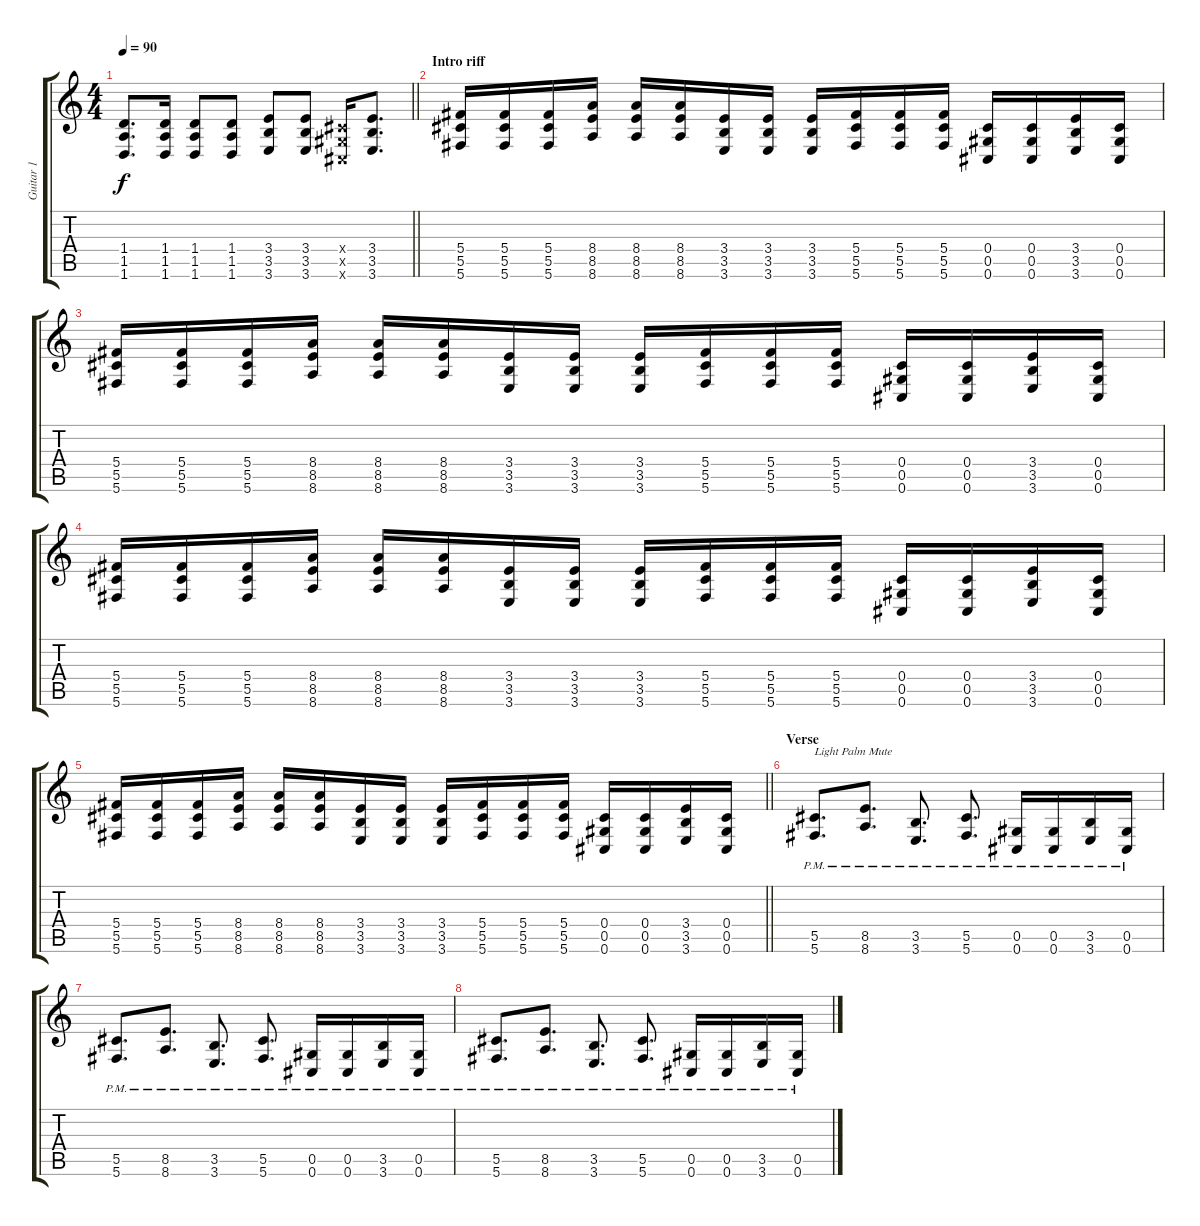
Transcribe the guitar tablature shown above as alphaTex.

\track ("Guitar 1" "Guitar 1") {instrument overdrivenguitar}
\staff {score tabs}
\tuning (Eb4 Bb3 Gb3 Db3 Ab2 Db2) {hide}
\ts (4 4)
\tempo 90
\clef g2
\barLineRight lightlight
\ks c
(1.4 1.5 1.6).8{d dy f} (1.4 1.5 1.6).16 (1.4 1.5 1.6).8 (1.4 1.5 1.6).8 (3.4 3.5 3.6).8 (3.4 3.5 3.6).8 (0.4{x} 0.5{x} 0.6{x}).16 (3.4 3.5 3.6).8{d} |
\section ("" "Intro riff")
(5.4 5.5 5.6).16 (5.4 5.5 5.6).16 (5.4 5.5 5.6).16 (8.4 8.5 8.6).16 (8.4 8.5 8.6).16 (8.4 8.5 8.6).16 (3.4 3.5 3.6).16 (3.4 3.5 3.6).16 (3.4 3.5 3.6).16 (5.4 5.5 5.6).16 (5.4 5.5 5.6).16 (5.4 5.5 5.6).16 (0.4 0.5 0.6).16 (0.4 0.5 0.6).16 (3.4 3.5 3.6).16 (0.4 0.5 0.6).16 |
(5.4 5.5 5.6).16 (5.4 5.5 5.6).16 (5.4 5.5 5.6).16 (8.4 8.5 8.6).16 (8.4 8.5 8.6).16 (8.4 8.5 8.6).16 (3.4 3.5 3.6).16 (3.4 3.5 3.6).16 (3.4 3.5 3.6).16 (5.4 5.5 5.6).16 (5.4 5.5 5.6).16 (5.4 5.5 5.6).16 (0.4 0.5 0.6).16 (0.4 0.5 0.6).16 (3.4 3.5 3.6).16 (0.4 0.5 0.6).16 |
(5.4 5.5 5.6).16 (5.4 5.5 5.6).16 (5.4 5.5 5.6).16 (8.4 8.5 8.6).16 (8.4 8.5 8.6).16 (8.4 8.5 8.6).16 (3.4 3.5 3.6).16 (3.4 3.5 3.6).16 (3.4 3.5 3.6).16 (5.4 5.5 5.6).16 (5.4 5.5 5.6).16 (5.4 5.5 5.6).16 (0.4 0.5 0.6).16 (0.4 0.5 0.6).16 (3.4 3.5 3.6).16 (0.4 0.5 0.6).16 |
\barLineRight lightlight
(5.4 5.5 5.6).16 (5.4 5.5 5.6).16 (5.4 5.5 5.6).16 (8.4 8.5 8.6).16 (8.4 8.5 8.6).16 (8.4 8.5 8.6).16 (3.4 3.5 3.6).16 (3.4 3.5 3.6).16 (3.4 3.5 3.6).16 (5.4 5.5 5.6).16 (5.4 5.5 5.6).16 (5.4 5.5 5.6).16 (0.4 0.5 0.6).16 (0.4 0.5 0.6).16 (3.4 3.5 3.6).16 (0.4 0.5 0.6).16 |
\section ("" "Verse")
(5.5{pm} 5.6).8{d txt "Light Palm Mute"} (8.5{pm} 8.6).8{d} (3.5{pm} 3.6).8{d} (5.5{pm} 5.6).8{d} (0.5{pm} 0.6{pm}).16 (0.5{pm} 0.6{pm}).16 (3.5{pm} 3.6{pm}).16 (0.5{pm} 0.6{pm}).16 |
(5.5{pm} 5.6).8{d} (8.5{pm} 8.6).8{d} (3.5{pm} 3.6).8{d} (5.5{pm} 5.6).8{d} (0.5{pm} 0.6{pm}).16 (0.5{pm} 0.6{pm}).16 (3.5{pm} 3.6{pm}).16 (0.5{pm} 0.6{pm}).16 |
(5.5{pm} 5.6).8{d} (8.5{pm} 8.6).8{d} (3.5{pm} 3.6).8{d} (5.5{pm} 5.6).8{d} (0.5{pm} 0.6{pm}).16 (0.5{pm} 0.6{pm}).16 (3.5{pm} 3.6{pm}).16 (0.5{pm} 0.6{pm}).16
